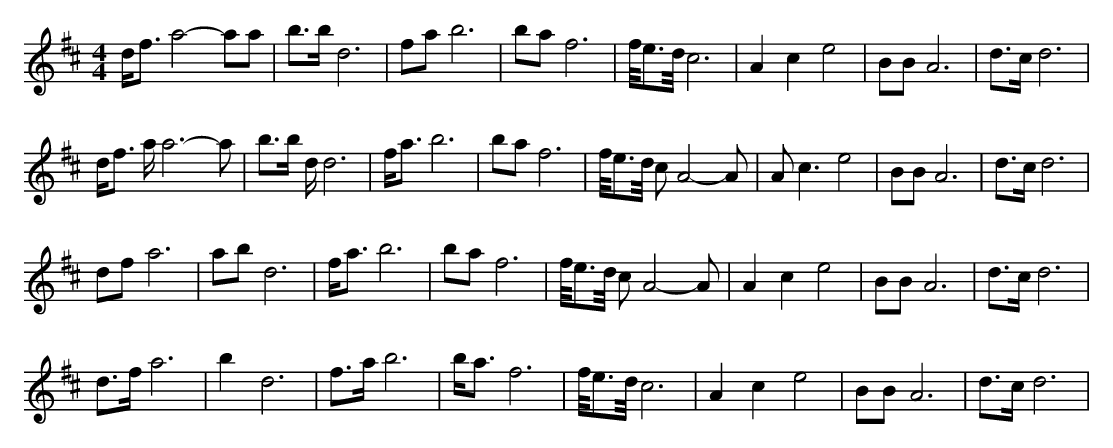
X:1
M:4/4
K:D
d/f>a8-aa|b>bd6|fab6|baf6|f//e>d/c6|A2c2e4|BBA6|d>cd6|
d/f> a a6-a|b>b d/d6|f/a>b12|baf6|f//e>d/ cA4-A|Ac2>e8|BBA6|d>cd6|
df a6|ab d6|f/a>b12|ba f6|f//e>d/ cA4-A|A2c2e4|BBA6|d>cd6|
d>fa6|b2d6|f>ab6|b/a>f12|f//e>d/c6|A2c2e4|BBA6|d>cd6|
